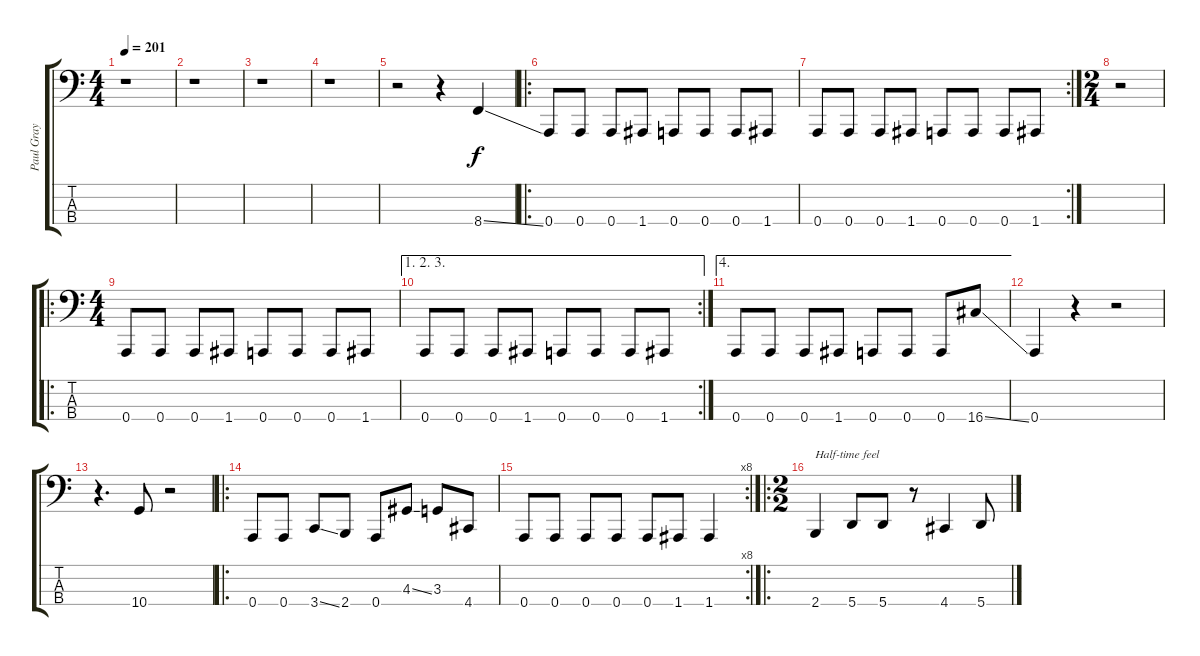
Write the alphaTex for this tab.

\track ("Paul Gray" "Paul Gray") {instrument slapbass1}
\staff {score tabs}
\tuning (D2 A1 E1 A0) {hide}
\ts (4 4)
\tempo 201
\clef f4
\ks c
r.1{dy f instrument slapbass1} |
r.1 |
r.1 |
r.1 |
r.2 r.4 8.4{ss}.4 |
\ro
0.4.8 0.4.8 0.4.8 1.4.8 0.4.8 0.4.8 0.4.8 1.4.8 |
\rc 2
0.4.8 0.4.8 0.4.8 1.4.8 0.4.8 0.4.8 0.4.8 1.4.8 |
\ts (2 4)
r.2 |
\ro
\ts (4 4)
0.4.8 0.4.8 0.4.8 1.4.8 0.4.8 0.4.8 0.4.8 1.4.8 |
\ae (1 2 3)
\rc 2
0.4.8 0.4.8 0.4.8 1.4.8 0.4.8 0.4.8 0.4.8 1.4.8 |
\ae 4
0.4.8 0.4.8 0.4.8 1.4.8 0.4.8 0.4.8 0.4.8 16.4{ss}.8 |
0.4.4 r.4 r.2 |
r.4{d} 10.4.8 r.2 |
\ro
0.4.8 0.4.8 3.4{ss}.8 2.4.8 0.4.8 4.3{ss}.8 3.3.8 4.4.8 |
\rc 8
0.4.8 0.4.8 0.4.8 0.4.8 0.4.8 1.4.8 1.4.4 |
\ro
\ts (2 2)
2.4.4{txt "Half-time feel"} 5.4.8 5.4.8 r.8 4.4.4 5.4.8
